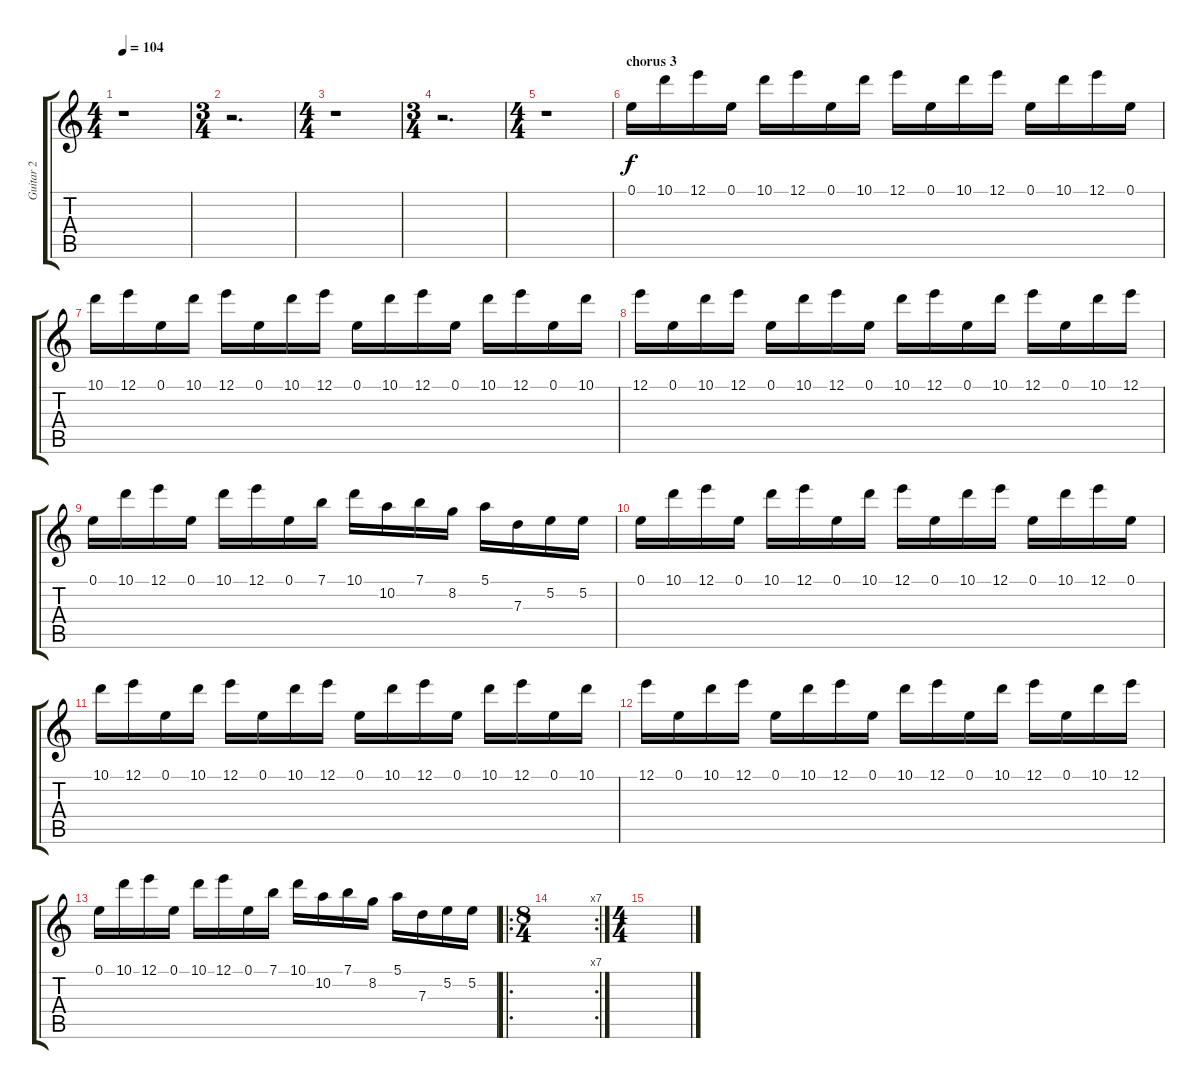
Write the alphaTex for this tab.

\track ("Guitar 2" "Guitar 2") {instrument distortionguitar}
\staff {score tabs}
\tuning (E4 B3 G3 D3 A2 E2) {hide}
\ts (4 4)
\tempo 104
\clef g2
\ks c
r.1{dy f} |
\ts (3 4)
r.2{d} |
\ts (4 4)
r.1 |
\ts (3 4)
r.2{d} |
\ts (4 4)
r.1 |
\section ("" "chorus 3")
0.1.16 10.1.16 12.1.16 0.1.16 10.1.16 12.1.16 0.1.16 10.1.16 12.1.16 0.1.16 10.1.16 12.1.16 0.1.16 10.1.16 12.1.16 0.1.16 |
10.1.16 12.1.16 0.1.16 10.1.16 12.1.16 0.1.16 10.1.16 12.1.16 0.1.16 10.1.16 12.1.16 0.1.16 10.1.16 12.1.16 0.1.16 10.1.16 |
12.1.16 0.1.16 10.1.16 12.1.16 0.1.16 10.1.16 12.1.16 0.1.16 10.1.16 12.1.16 0.1.16 10.1.16 12.1.16 0.1.16 10.1.16 12.1.16 |
0.1.16 10.1.16 12.1.16 0.1.16 10.1.16 12.1.16 0.1.16 7.1.16 10.1.16 10.2.16 7.1.16 8.2.16 5.1.16 7.3.16 5.2.16 5.2.16 |
0.1.16 10.1.16 12.1.16 0.1.16 10.1.16 12.1.16 0.1.16 10.1.16 12.1.16 0.1.16 10.1.16 12.1.16 0.1.16 10.1.16 12.1.16 0.1.16 |
10.1.16 12.1.16 0.1.16 10.1.16 12.1.16 0.1.16 10.1.16 12.1.16 0.1.16 10.1.16 12.1.16 0.1.16 10.1.16 12.1.16 0.1.16 10.1.16 |
12.1.16 0.1.16 10.1.16 12.1.16 0.1.16 10.1.16 12.1.16 0.1.16 10.1.16 12.1.16 0.1.16 10.1.16 12.1.16 0.1.16 10.1.16 12.1.16 |
0.1.16 10.1.16 12.1.16 0.1.16 10.1.16 12.1.16 0.1.16 7.1.16 10.1.16 10.2.16 7.1.16 8.2.16 5.1.16 7.3.16 5.2.16 5.2.16 |
\ro
\rc 7
\ts (8 4)
|
\ts (4 4)
